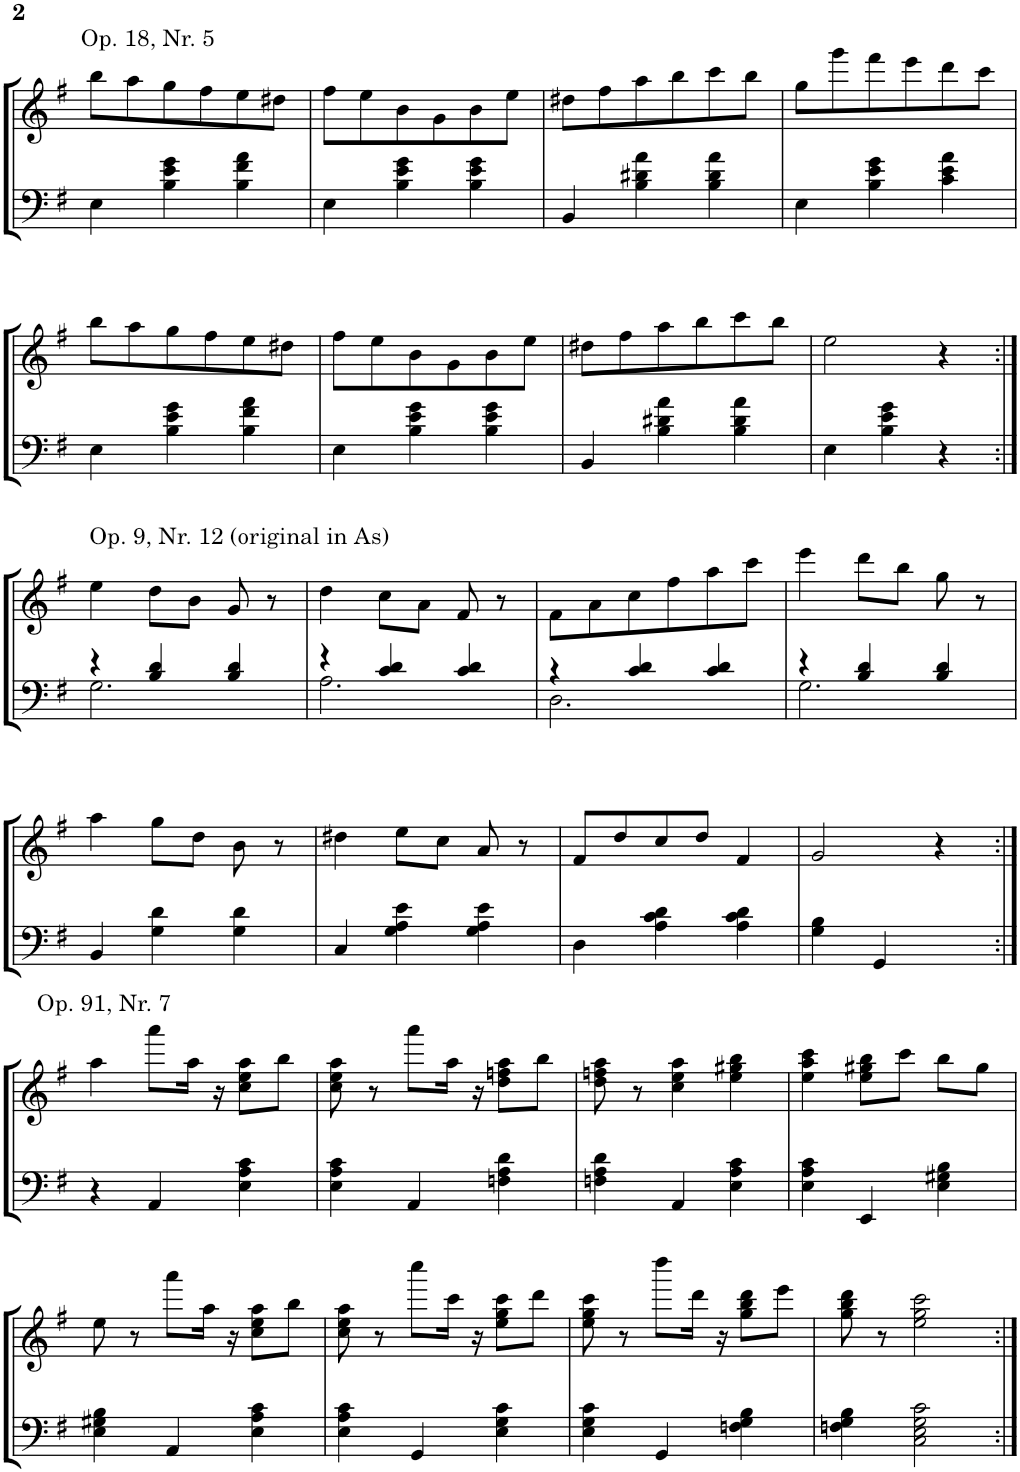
**kern	**kern
*part2	*part1
*staff2	*staff1
*I"Midi_2	*I"Midi_2
!!LO:PB:g=z
*clefF4	*clefG2
*k[f#]	*k[f#]
*M3/4	*M3/4
=25	=25
!	!LO:TX:a:t=Op. 18, Nr. 5
4E\	8bb\L
.	8aa\
4B\ 4e\ 4g\	8gg\
.	8ff#\
4B\ 4f#\ 4a\	8ee\
.	8dd#X\J
=26	=26
4E\	8ff#\L
.	8ee\
4B\ 4e\ 4g\	8b\
.	8g\
4B\ 4e\ 4g\	8b\
.	8ee\J
=27	=27
4BB/	8dd#X\L
.	8ff#\
4B\ 4d#X\ 4a\	8aa\
.	8bb\
4B\ 4d#\ 4a\	8ccc\
.	8bb\J
=28	=28
4E\	8gg\L
.	8ggg\
4B\ 4e\ 4g\	8fff#\
.	8eee\
4c\ 4e\ 4a\	8ddd\
.	8ccc\J
!!LO:LB:g=z
=29	=29
4E\	8bb\L
.	8aa\
4B\ 4e\ 4g\	8gg\
.	8ff#\
4B\ 4f#\ 4a\	8ee\
.	8dd#X\J
=30	=30
4E\	8ff#\L
.	8ee\
4B\ 4e\ 4g\	8b\
.	8g\
4B\ 4e\ 4g\	8b\
.	8ee\J
=31	=31
4BB/	8dd#X\L
.	8ff#\
4B\ 4d#X\ 4a\	8aa\
.	8bb\
4B\ 4d#\ 4a\	8ccc\
.	8bb\J
=32	=32
4E\	2ee\
4B\ 4e\ 4g\	.
4r	4r
!!LO:LB:g=z
=33:|!	=33:|!
*^	*
!	!	!LO:TX:a:t=Op. 9, Nr. 12 (original in As)
4r	2.G\	4ee\
4B/ 4d/	.	8dd\L
.	.	8b\J
4B/ 4d/	.	8g/
.	.	8r
=34	=34	=34
4r	2.A\	4dd\
4c/ 4d/	.	8cc\L
.	.	8a\J
4c/ 4d/	.	8f#/
.	.	8r
=35	=35	=35
4r	2.D\	8f#\L
.	.	8a\
4c/ 4d/	.	8cc\
.	.	8ff#\
4c/ 4d/	.	8aa\
.	.	8ccc\J
=36	=36	=36
4r	2.G\	4eee\
4B/ 4d/	.	8ddd\L
.	.	8bb\J
4B/ 4d/	.	8gg\
.	.	8r
*v	*v	*
!!LO:LB:g=z
=37	=37
4BB/	4aa\
4G\ 4d\	8gg\L
.	8dd\J
4G\ 4d\	8b\
.	8r
=38	=38
4C/	4dd#X\
4G\ 4A\ 4e\	8ee\L
.	8cc\J
4G\ 4A\ 4e\	8a/
.	8r
=39	=39
4D\	8f#/L
.	8dd/
4A\ 4c\ 4d\	8cc/
.	8dd/J
4A\ 4c\ 4d\	4f#/
=40	=40
4G\ 4B\	2g/
4GG/	.
4ryy	4r
!!LO:LB:g=z
=41:|!	=41:|!
!	!LO:TX:a:t=Op. 91, Nr. 7
4r	4aa\
4AA/	8aaa\L
.	16aa\Jk
.	16r
4E\ 4A\ 4c\	8cc\ 8ee\ 8aa\L
.	8bb\J
=42	=42
4E\ 4A\ 4c\	8cc\ 8ee\ 8aa\
.	8r
4AA/	8aaa\L
.	16aa\Jk
.	16r
4Fn\ 4A\ 4d\	8dd\ 8ffn\ 8aa\L
.	8bb\J
=43	=43
4Fn\ 4A\ 4d\	8dd\ 8ffn\ 8aa\
.	8r
4AA/	4cc\ 4ee\ 4aa\
4E\ 4A\ 4c\	4ee\ 4gg#X\ 4bb\
=44	=44
4E\ 4A\ 4c\	4ee\ 4aa\ 4ccc\
4EE/	8ee\ 8gg#X\ 8bb\L
.	8ccc\J
4E\ 4G#X\ 4B\	8bb\L
.	8gg#\J
!!LO:LB:g=z
=45	=45
4E\ 4G#X\ 4B\	8ee\
.	8r
4AA/	8aaa\L
.	16aa\Jk
.	16r
4E\ 4A\ 4c\	8cc\ 8ee\ 8aa\L
.	8bb\J
=46	=46
4E\ 4A\ 4c\	8cc\ 8ee\ 8aa\
.	8r
4GG/	8cccc\L
.	16ccc\Jk
.	16r
4E\ 4G\ 4c\	8ee\ 8gg\ 8ccc\L
.	8ddd\J
=47	=47
4E\ 4G\ 4c\	8ee\ 8gg\ 8ccc\
.	8r
4GG/	8dddd\L
.	16ddd\Jk
.	16r
4Fn\ 4G\ 4B\	8gg\ 8bb\ 8ddd\L
.	8eee\J
=48	=48
4Fn\ 4G\ 4B\	8gg\ 8bb\ 8ddd\
.	8r
2C\ 2E\ 2G\ 2c\	2ee\ 2gg\ 2ccc\
=:|!	=:|!
*-	*-
